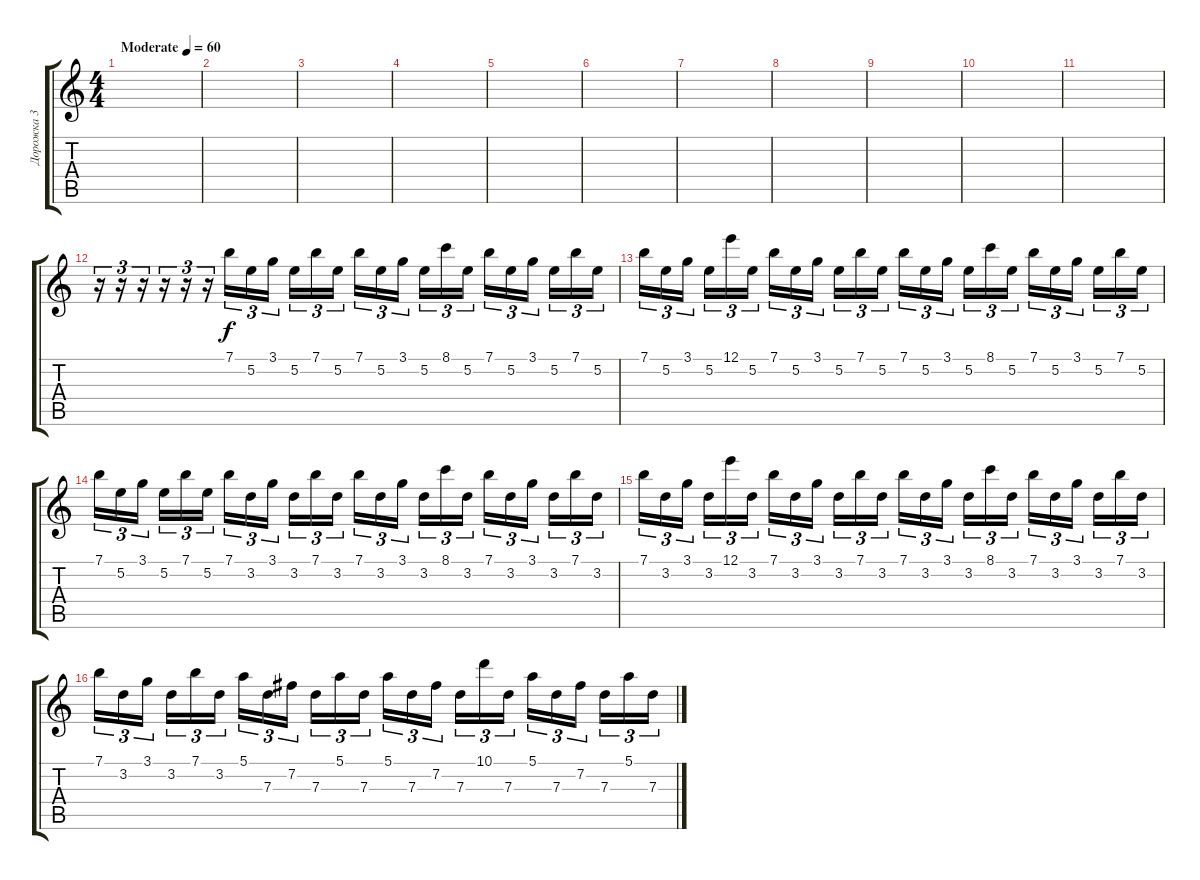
\track ("Дорожка 3" "Дорожка 3") {instrument overdrivenguitar}
\staff {score tabs}
\tuning (E4 B3 G3 D3 A2 E2) {hide}
\ts (4 4)
\tempo (60 "Moderate")
\clef g2
\ks c
|
|
|
|
|
|
|
|
|
|
|
r.16{tu (3 2)} r.16{tu (3 2)} r.16{tu (3 2)} r.16{tu (3 2)} r.16{tu (3 2)} r.16{tu (3 2)} 7.1.16{tu (3 2)} 5.2.16{tu (3 2)} 3.1.16{tu (3 2) beam splitsecondary} 5.2.16{tu (3 2)} 7.1.16{tu (3 2)} 5.2.16{tu (3 2)} 7.1.16{tu (3 2)} 5.2.16{tu (3 2)} 3.1.16{tu (3 2) beam splitsecondary} 5.2.16{tu (3 2)} 8.1.16{tu (3 2)} 5.2.16{tu (3 2)} 7.1.16{tu (3 2)} 5.2.16{tu (3 2)} 3.1.16{tu (3 2) beam splitsecondary} 5.2.16{tu (3 2)} 7.1.16{tu (3 2)} 5.2.16{tu (3 2)} |
7.1.16{tu (3 2)} 5.2.16{tu (3 2)} 3.1.16{tu (3 2) beam splitsecondary} 5.2.16{tu (3 2)} 12.1.16{tu (3 2)} 5.2.16{tu (3 2)} 7.1.16{tu (3 2)} 5.2.16{tu (3 2)} 3.1.16{tu (3 2) beam splitsecondary} 5.2.16{tu (3 2)} 7.1.16{tu (3 2)} 5.2.16{tu (3 2)} 7.1.16{tu (3 2)} 5.2.16{tu (3 2)} 3.1.16{tu (3 2) beam splitsecondary} 5.2.16{tu (3 2)} 8.1.16{tu (3 2)} 5.2.16{tu (3 2)} 7.1.16{tu (3 2)} 5.2.16{tu (3 2)} 3.1.16{tu (3 2) beam splitsecondary} 5.2.16{tu (3 2)} 7.1.16{tu (3 2)} 5.2.16{tu (3 2)} |
7.1.16{tu (3 2)} 5.2.16{tu (3 2)} 3.1.16{tu (3 2) beam splitsecondary} 5.2.16{tu (3 2)} 7.1.16{tu (3 2)} 5.2.16{tu (3 2)} 7.1.16{tu (3 2)} 3.2.16{tu (3 2)} 3.1.16{tu (3 2) beam splitsecondary} 3.2.16{tu (3 2)} 7.1.16{tu (3 2)} 3.2.16{tu (3 2)} 7.1.16{tu (3 2)} 3.2.16{tu (3 2)} 3.1.16{tu (3 2) beam splitsecondary} 3.2.16{tu (3 2)} 8.1.16{tu (3 2)} 3.2.16{tu (3 2)} 7.1.16{tu (3 2)} 3.2.16{tu (3 2)} 3.1.16{tu (3 2) beam splitsecondary} 3.2.16{tu (3 2)} 7.1.16{tu (3 2)} 3.2.16{tu (3 2)} |
7.1.16{tu (3 2)} 3.2.16{tu (3 2)} 3.1.16{tu (3 2) beam splitsecondary} 3.2.16{tu (3 2)} 12.1.16{tu (3 2)} 3.2.16{tu (3 2)} 7.1.16{tu (3 2)} 3.2.16{tu (3 2)} 3.1.16{tu (3 2) beam splitsecondary} 3.2.16{tu (3 2)} 7.1.16{tu (3 2)} 3.2.16{tu (3 2)} 7.1.16{tu (3 2)} 3.2.16{tu (3 2)} 3.1.16{tu (3 2) beam splitsecondary} 3.2.16{tu (3 2)} 8.1.16{tu (3 2)} 3.2.16{tu (3 2)} 7.1.16{tu (3 2)} 3.2.16{tu (3 2)} 3.1.16{tu (3 2) beam splitsecondary} 3.2.16{tu (3 2)} 7.1.16{tu (3 2)} 3.2.16{tu (3 2)} |
7.1.16{tu (3 2)} 3.2.16{tu (3 2)} 3.1.16{tu (3 2) beam splitsecondary} 3.2.16{tu (3 2)} 7.1.16{tu (3 2)} 3.2.16{tu (3 2)} 5.1.16{tu (3 2)} 7.3.16{tu (3 2)} 7.2.16{tu (3 2) beam splitsecondary} 7.3.16{tu (3 2)} 5.1.16{tu (3 2)} 7.3.16{tu (3 2)} 5.1.16{tu (3 2)} 7.3.16{tu (3 2)} 7.2.16{tu (3 2) beam splitsecondary} 7.3.16{tu (3 2)} 10.1.16{tu (3 2)} 7.3.16{tu (3 2)} 5.1.16{tu (3 2)} 7.3.16{tu (3 2)} 7.2.16{tu (3 2) beam splitsecondary} 7.3.16{tu (3 2)} 5.1.16{tu (3 2)} 7.3.16{tu (3 2)}
